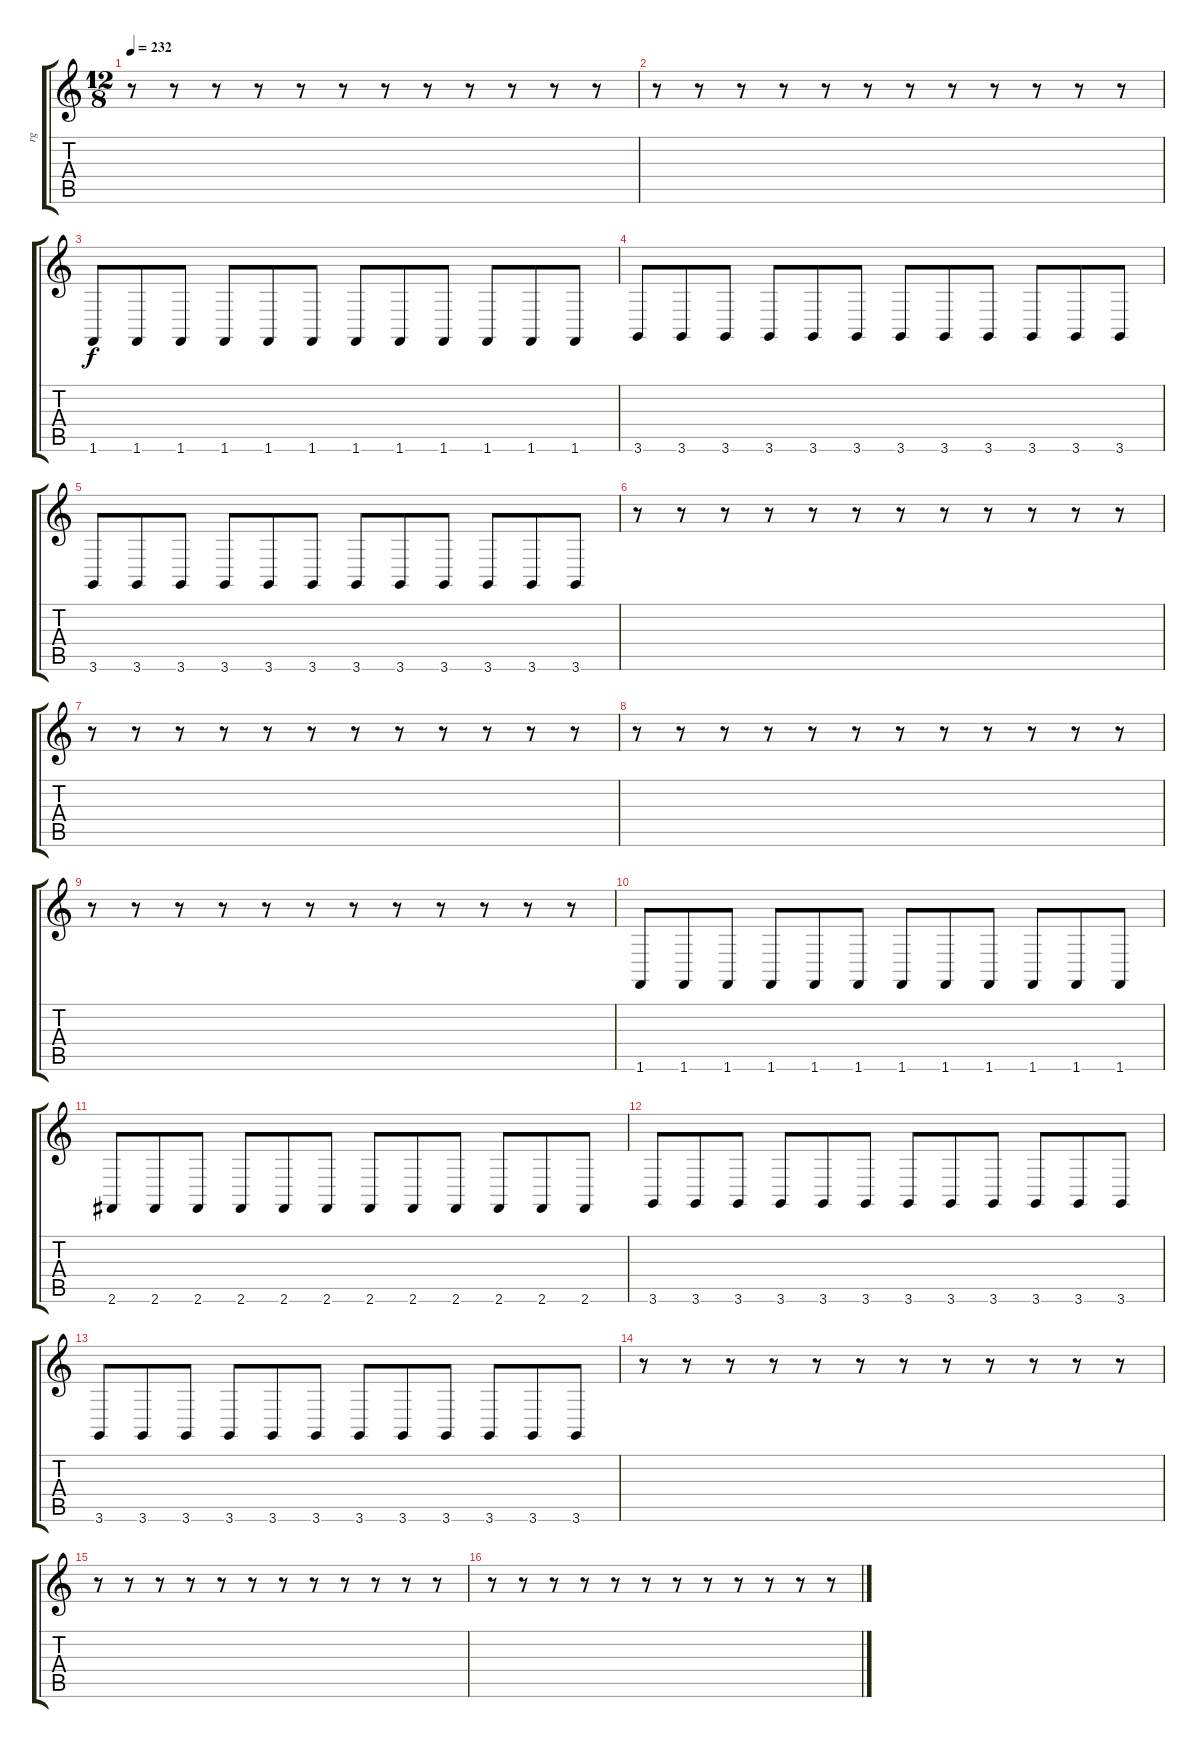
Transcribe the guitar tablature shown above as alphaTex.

\track ("rg" "rg") {instrument lead5charang}
\staff {score tabs}
\tuning (E4 B3 G3 D3 A2 E2) {hide}
\ts (12 8)
\tempo 232
\clef g2
\ks c
r.8{dy f} r.8 r.8 r.8 r.8 r.8 r.8 r.8 r.8 r.8 r.8 r.8 |
r.8 r.8 r.8 r.8 r.8 r.8 r.8 r.8 r.8 r.8 r.8 r.8 |
1.6.8 1.6.8 1.6.8 1.6.8 1.6.8 1.6.8 1.6.8 1.6.8 1.6.8 1.6.8 1.6.8 1.6.8 |
3.6.8 3.6.8 3.6.8 3.6.8 3.6.8 3.6.8 3.6.8 3.6.8 3.6.8 3.6.8 3.6.8 3.6.8 |
3.6.8 3.6.8 3.6.8 3.6.8 3.6.8 3.6.8 3.6.8 3.6.8 3.6.8 3.6.8 3.6.8 3.6.8 |
r.8 r.8 r.8 r.8 r.8 r.8 r.8 r.8 r.8 r.8 r.8 r.8 |
r.8 r.8 r.8 r.8 r.8 r.8 r.8 r.8 r.8 r.8 r.8 r.8 |
r.8 r.8 r.8 r.8 r.8 r.8 r.8 r.8 r.8 r.8 r.8 r.8 |
r.8 r.8 r.8 r.8 r.8 r.8 r.8 r.8 r.8 r.8 r.8 r.8 |
1.6.8 1.6.8 1.6.8 1.6.8 1.6.8 1.6.8 1.6.8 1.6.8 1.6.8 1.6.8 1.6.8 1.6.8 |
2.6.8 2.6.8 2.6.8 2.6.8 2.6.8 2.6.8 2.6.8 2.6.8 2.6.8 2.6.8 2.6.8 2.6.8 |
3.6.8 3.6.8 3.6.8 3.6.8 3.6.8 3.6.8 3.6.8 3.6.8 3.6.8 3.6.8 3.6.8 3.6.8 |
3.6.8 3.6.8 3.6.8 3.6.8 3.6.8 3.6.8 3.6.8 3.6.8 3.6.8 3.6.8 3.6.8 3.6.8 |
r.8 r.8 r.8 r.8 r.8 r.8 r.8 r.8 r.8 r.8 r.8 r.8 |
r.8 r.8 r.8 r.8 r.8 r.8 r.8 r.8 r.8 r.8 r.8 r.8 |
r.8 r.8 r.8 r.8 r.8 r.8 r.8 r.8 r.8 r.8 r.8 r.8
